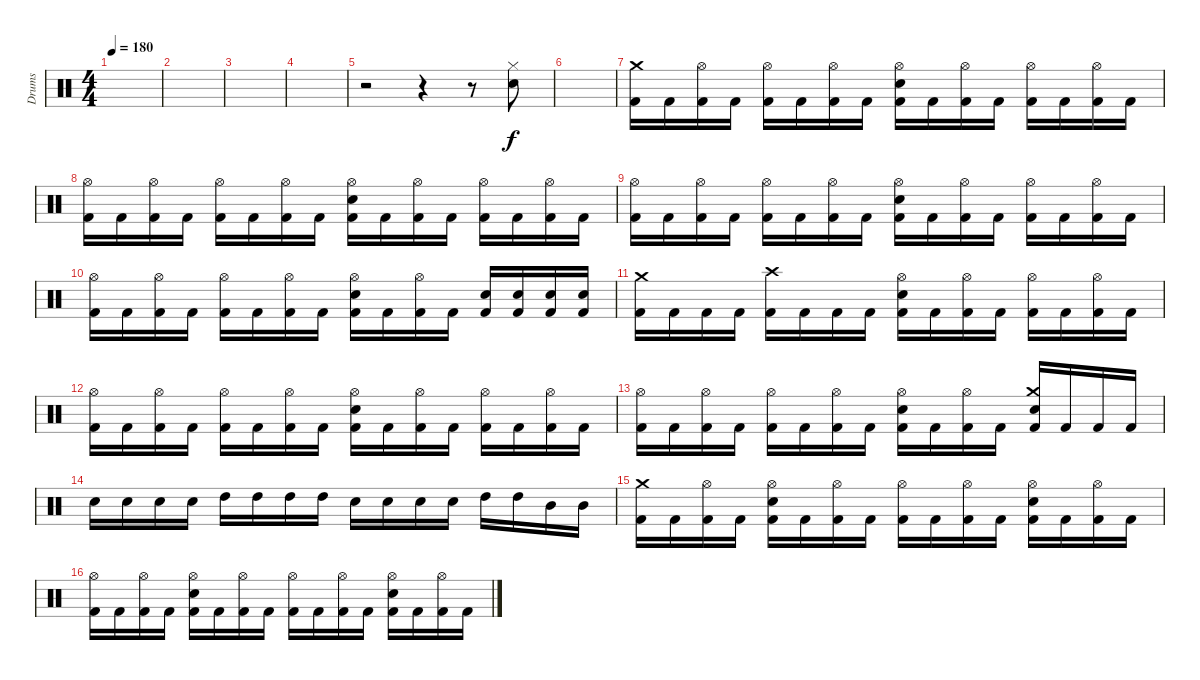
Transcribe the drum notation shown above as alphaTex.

\track ("Drums" "Drums") {instrument percussion}
\staff {score}
\articulation defaults
\ts (4 4)
\tempo 180
\clef neutral
\ks c
|
|
|
|
r.2 r.4 r.8 ("Hi-Hat (closed)" "Electric Snare (hit)").8 |
|
("Crash medium (hit)" "Kick (hit) 2").16 "Kick (hit) 2".16 ("Hi-Hat (open)" "Kick (hit) 2").16 "Kick (hit) 2".16 ("Hi-Hat (open)" "Kick (hit) 2").16 "Kick (hit) 2".16 ("Hi-Hat (open)" "Kick (hit) 2").16 "Kick (hit) 2".16 ("Hi-Hat (open)" "Electric Snare (hit)" "Kick (hit) 2").16 "Kick (hit) 2".16 ("Hi-Hat (open)" "Kick (hit) 2").16 "Kick (hit) 2".16 ("Hi-Hat (open)" "Kick (hit) 2").16 "Kick (hit) 2".16 ("Hi-Hat (open)" "Kick (hit) 2").16 "Kick (hit) 2".16 |
("Hi-Hat (open)" "Kick (hit) 2").16 "Kick (hit) 2".16 ("Hi-Hat (open)" "Kick (hit) 2").16 "Kick (hit) 2".16 ("Hi-Hat (open)" "Kick (hit) 2").16 "Kick (hit) 2".16 ("Hi-Hat (open)" "Kick (hit) 2").16 "Kick (hit) 2".16 ("Hi-Hat (open)" "Electric Snare (hit)" "Kick (hit) 2").16 "Kick (hit) 2".16 ("Hi-Hat (open)" "Kick (hit) 2").16 "Kick (hit) 2".16 ("Hi-Hat (open)" "Kick (hit) 2").16 "Kick (hit) 2".16 ("Hi-Hat (open)" "Kick (hit) 2").16 "Kick (hit) 2".16 |
("Hi-Hat (open)" "Kick (hit) 2").16 "Kick (hit) 2".16 ("Hi-Hat (open)" "Kick (hit) 2").16 "Kick (hit) 2".16 ("Hi-Hat (open)" "Kick (hit) 2").16 "Kick (hit) 2".16 ("Hi-Hat (open)" "Kick (hit) 2").16 "Kick (hit) 2".16 ("Hi-Hat (open)" "Electric Snare (hit)" "Kick (hit) 2").16 "Kick (hit) 2".16 ("Hi-Hat (open)" "Kick (hit) 2").16 "Kick (hit) 2".16 ("Hi-Hat (open)" "Kick (hit) 2").16 "Kick (hit) 2".16 ("Hi-Hat (open)" "Kick (hit) 2").16 "Kick (hit) 2".16 |
("Hi-Hat (open)" "Kick (hit) 2").16 "Kick (hit) 2".16 ("Hi-Hat (open)" "Kick (hit) 2").16 "Kick (hit) 2".16 ("Hi-Hat (open)" "Kick (hit) 2").16 "Kick (hit) 2".16 ("Hi-Hat (open)" "Kick (hit) 2").16 "Kick (hit) 2".16 ("Hi-Hat (open)" "Electric Snare (hit)" "Kick (hit) 2").16 "Kick (hit) 2".16 ("Hi-Hat (open)" "Kick (hit) 2").16 "Kick (hit) 2".16 ("Electric Snare (hit)" "Kick (hit) 2").16 ("Electric Snare (hit)" "Kick (hit) 2").16 ("Electric Snare (hit)" "Kick (hit) 2").16 ("Electric Snare (hit)" "Kick (hit) 2").16 |
("Crash medium (hit)" "Kick (hit) 2").16 "Kick (hit) 2".16 "Kick (hit) 2".16 "Kick (hit) 2".16 ("Crash high (hit)" "Kick (hit) 2").16 "Kick (hit) 2".16 "Kick (hit) 2".16 "Kick (hit) 2".16 ("Hi-Hat (open)" "Electric Snare (hit)" "Kick (hit) 2").16 "Kick (hit) 2".16 ("Hi-Hat (open)" "Kick (hit) 2").16 "Kick (hit) 2".16 ("Hi-Hat (open)" "Kick (hit) 2").16 "Kick (hit) 2".16 ("Hi-Hat (open)" "Kick (hit) 2").16 "Kick (hit) 2".16 |
("Hi-Hat (open)" "Kick (hit) 2").16 "Kick (hit) 2".16 ("Hi-Hat (open)" "Kick (hit) 2").16 "Kick (hit) 2".16 ("Hi-Hat (open)" "Kick (hit) 2").16 "Kick (hit) 2".16 ("Hi-Hat (open)" "Kick (hit) 2").16 "Kick (hit) 2".16 ("Hi-Hat (open)" "Electric Snare (hit)" "Kick (hit) 2").16 "Kick (hit) 2".16 ("Hi-Hat (open)" "Kick (hit) 2").16 "Kick (hit) 2".16 ("Hi-Hat (open)" "Kick (hit) 2").16 "Kick (hit) 2".16 ("Hi-Hat (open)" "Kick (hit) 2").16 "Kick (hit) 2".16 |
("Hi-Hat (open)" "Kick (hit) 2").16 "Kick (hit) 2".16 ("Hi-Hat (open)" "Kick (hit) 2").16 "Kick (hit) 2".16 ("Hi-Hat (open)" "Kick (hit) 2").16 "Kick (hit) 2".16 ("Hi-Hat (open)" "Kick (hit) 2").16 "Kick (hit) 2".16 ("Hi-Hat (open)" "Electric Snare (hit)" "Kick (hit) 2").16 "Kick (hit) 2".16 ("Hi-Hat (open)" "Kick (hit) 2").16 "Kick (hit) 2".16 ("Crash medium (hit)" "Electric Snare (hit)" "Kick (hit) 2").16 "Kick (hit) 2".16 "Kick (hit) 2".16 "Kick (hit) 2".16 |
"Electric Snare (hit)".16 "Electric Snare (hit)".16 "Electric Snare (hit)".16 "Electric Snare (hit)".16 "High Tom (hit)".16 "High Tom (hit)".16 "High Tom (hit)".16 "High Tom (hit)".16 "Electric Snare (hit)".16 "Electric Snare (hit)".16 "Electric Snare (hit)".16 "Electric Snare (hit)".16 "High Tom (hit)".16 "High Tom (hit)".16 "Mid Tom (hit)".16 "Mid Tom (hit)".16 |
("Crash medium (hit)" "Kick (hit) 2").16 "Kick (hit) 2".16 ("Hi-Hat (open)" "Kick (hit) 2").16 "Kick (hit) 2".16 ("Hi-Hat (open)" "Electric Snare (hit)" "Kick (hit) 2").16 "Kick (hit) 2".16 ("Hi-Hat (open)" "Kick (hit) 2").16 "Kick (hit) 2".16 ("Hi-Hat (open)" "Kick (hit) 2").16 "Kick (hit) 2".16 ("Hi-Hat (open)" "Kick (hit) 2").16 "Kick (hit) 2".16 ("Hi-Hat (open)" "Electric Snare (hit)" "Kick (hit) 2").16 "Kick (hit) 2".16 ("Hi-Hat (open)" "Kick (hit) 2").16 "Kick (hit) 2".16 |
("Hi-Hat (open)" "Kick (hit) 2").16 "Kick (hit) 2".16 ("Hi-Hat (open)" "Kick (hit) 2").16 "Kick (hit) 2".16 ("Hi-Hat (open)" "Electric Snare (hit)" "Kick (hit) 2").16 "Kick (hit) 2".16 ("Hi-Hat (open)" "Kick (hit) 2").16 "Kick (hit) 2".16 ("Hi-Hat (open)" "Kick (hit) 2").16 "Kick (hit) 2".16 ("Hi-Hat (open)" "Kick (hit) 2").16 "Kick (hit) 2".16 ("Hi-Hat (open)" "Electric Snare (hit)" "Kick (hit) 2").16 "Kick (hit) 2".16 ("Hi-Hat (open)" "Kick (hit) 2").16 "Kick (hit) 2".16
